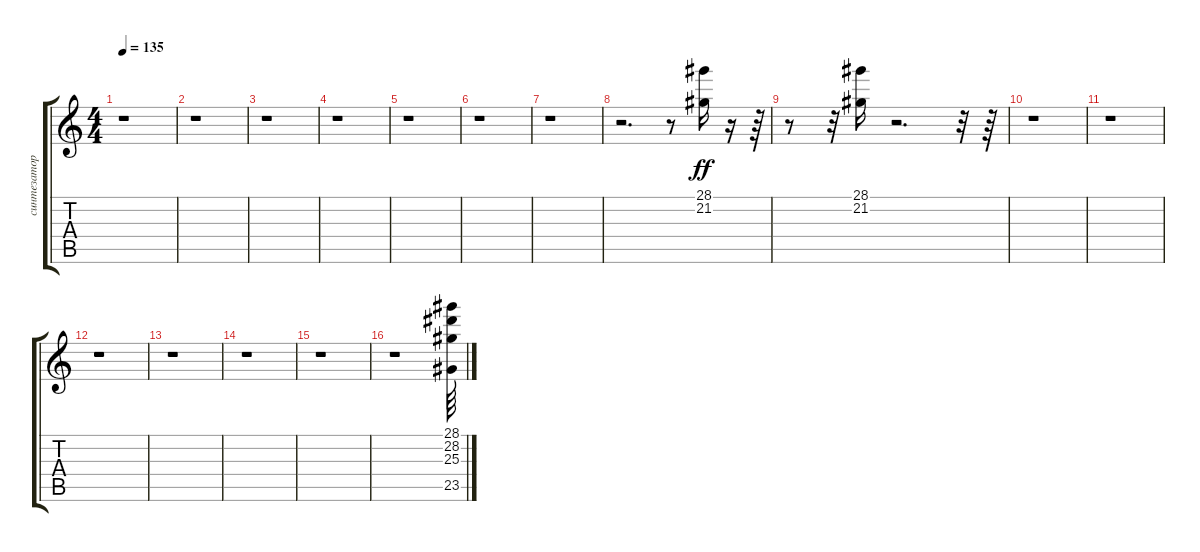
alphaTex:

\track ("синтезатор" "синтезатор") {instrument orchestrahit}
\staff {score tabs}
\tuning (E4 B3 G3 D3 A2 E2) {hide}
\ts (4 4)
\tempo 135
\clef g2
\ks c
r.1{dy ff} |
r.1 |
r.1 |
r.1 |
r.1 |
r.1 |
r.1 |
r.2{d} r.8 (28.1 21.2).16 r.16 r.64 |
r.8 r.32 (28.1 21.2).16 r.2{d} r.32 r.64 |
r.1 |
r.1 |
r.1 |
r.1 |
r.1 |
r.1 |
r.1 (28.1 28.2 25.3 23.5).64
